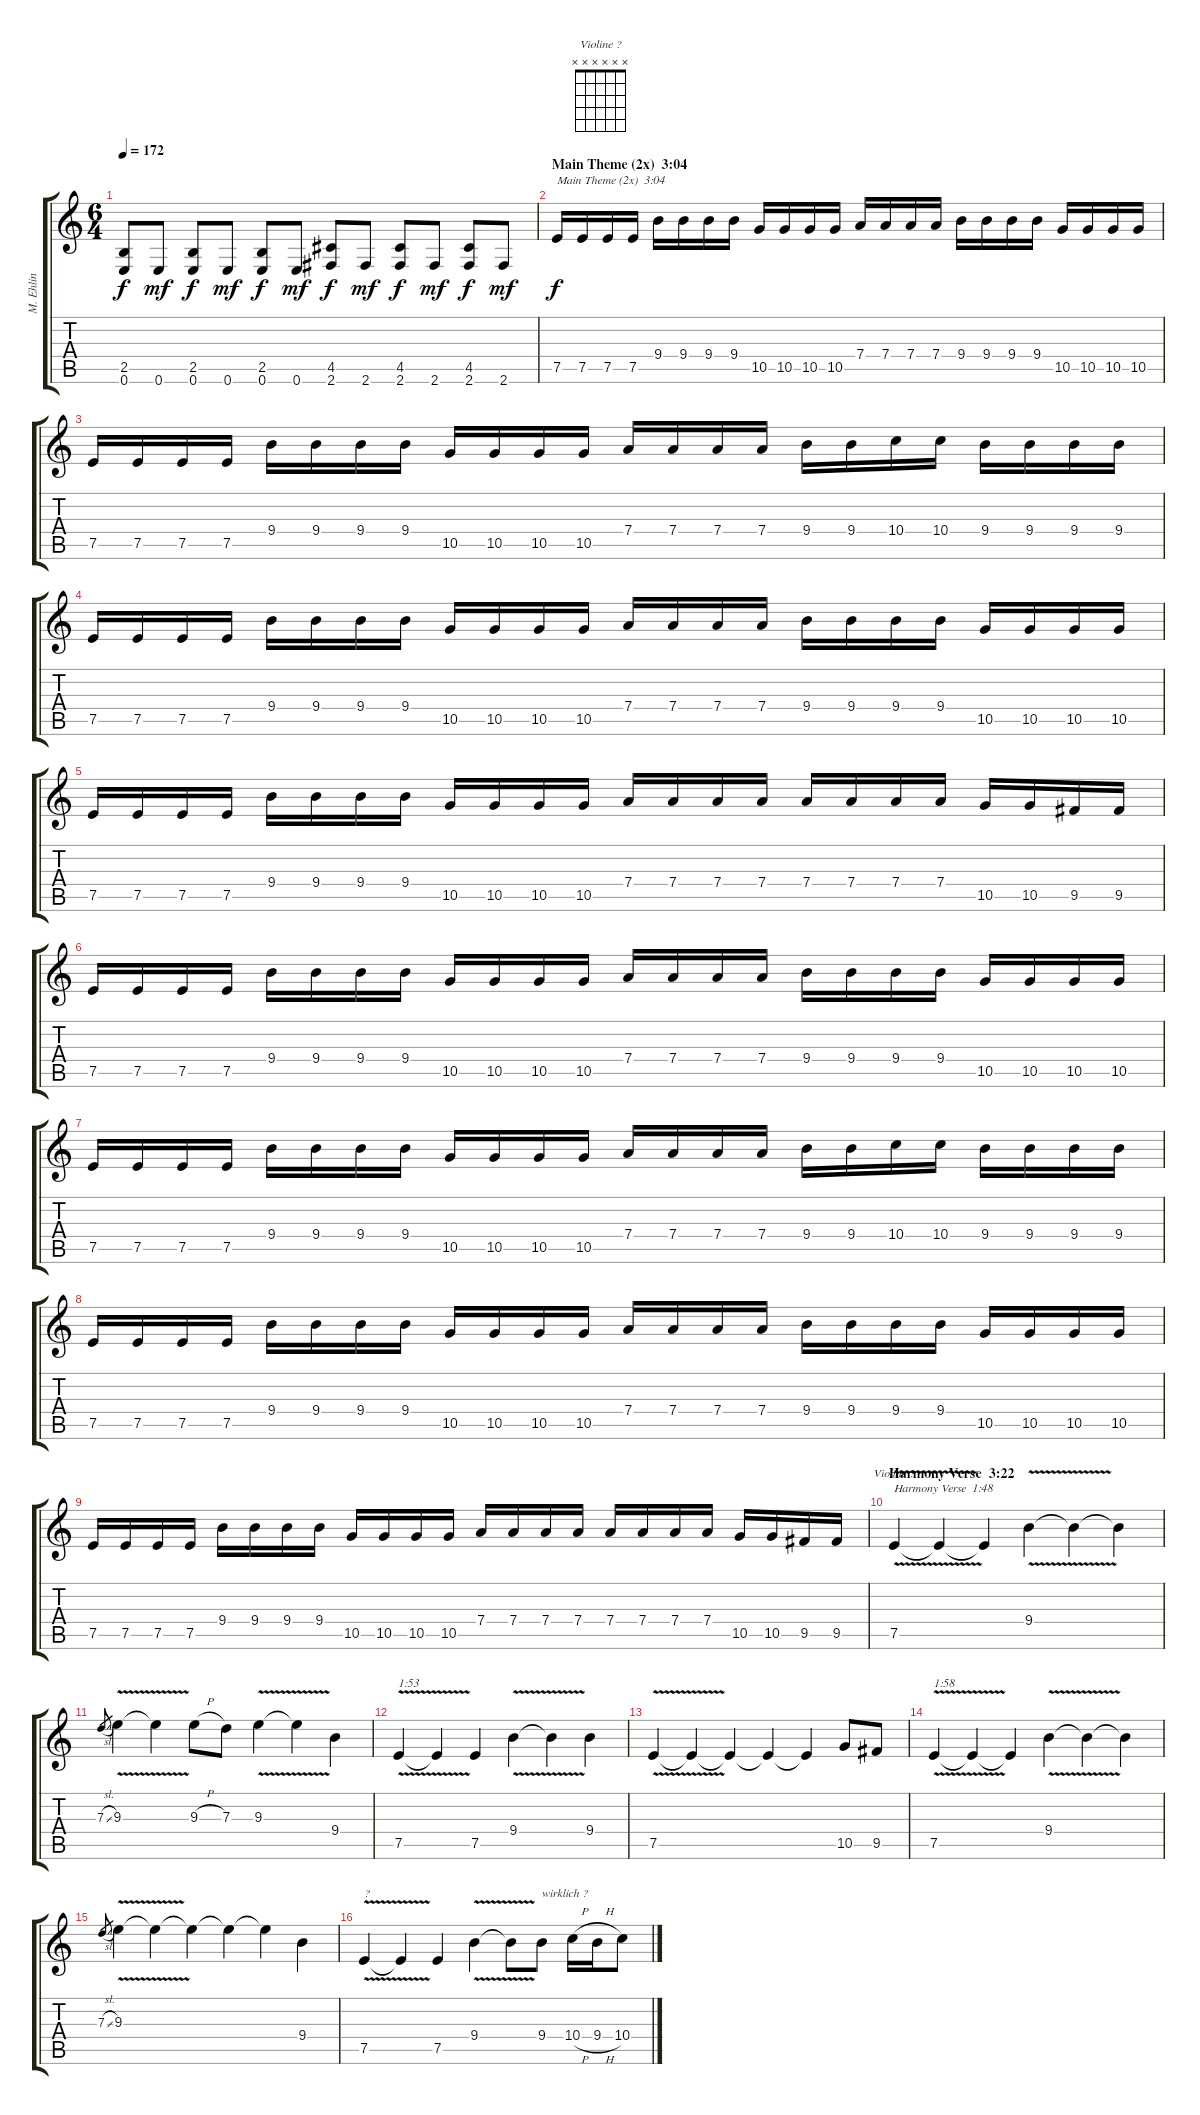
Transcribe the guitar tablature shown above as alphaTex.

\track ("M. Ehlin" "M. Ehlin") {instrument overdrivenguitar}
\staff {score tabs}
\tuning (E4 B3 G3 D3 A2 E2) {hide}
\chord ("Violine ?" x x x x x x)
\ts (6 4)
\tempo 172
\clef g2
\ks c
(2.5 0.6).8{dy f} 0.6.8{dy mf} (2.5 0.6).8{dy f} 0.6.8{dy mf} (2.5 0.6).8{dy f} 0.6.8{dy mf} (4.5 2.6).8{dy f} 2.6.8{dy mf} (4.5 2.6).8{dy f} 2.6.8{dy mf} (4.5 2.6).8{dy f} 2.6.8{dy mf} |
\section ("" "Main Theme (2x)  3:04")
7.5.16{txt "Main Theme (2x)  3:04" dy f} 7.5.16 7.5.16 7.5.16 9.4.16 9.4.16 9.4.16 9.4.16 10.5.16 10.5.16 10.5.16 10.5.16 7.4.16 7.4.16 7.4.16 7.4.16 9.4.16 9.4.16 9.4.16 9.4.16 10.5.16 10.5.16 10.5.16 10.5.16 |
7.5.16 7.5.16 7.5.16 7.5.16 9.4.16 9.4.16 9.4.16 9.4.16 10.5.16 10.5.16 10.5.16 10.5.16 7.4.16 7.4.16 7.4.16 7.4.16 9.4.16 9.4.16 10.4.16 10.4.16 9.4.16 9.4.16 9.4.16 9.4.16 |
7.5.16 7.5.16 7.5.16 7.5.16 9.4.16 9.4.16 9.4.16 9.4.16 10.5.16 10.5.16 10.5.16 10.5.16 7.4.16 7.4.16 7.4.16 7.4.16 9.4.16 9.4.16 9.4.16 9.4.16 10.5.16 10.5.16 10.5.16 10.5.16 |
7.5.16 7.5.16 7.5.16 7.5.16 9.4.16 9.4.16 9.4.16 9.4.16 10.5.16 10.5.16 10.5.16 10.5.16 7.4.16 7.4.16 7.4.16 7.4.16 7.4.16 7.4.16 7.4.16 7.4.16 10.5.16 10.5.16 9.5.16 9.5.16 |
7.5.16 7.5.16 7.5.16 7.5.16 9.4.16 9.4.16 9.4.16 9.4.16 10.5.16 10.5.16 10.5.16 10.5.16 7.4.16 7.4.16 7.4.16 7.4.16 9.4.16 9.4.16 9.4.16 9.4.16 10.5.16 10.5.16 10.5.16 10.5.16 |
7.5.16 7.5.16 7.5.16 7.5.16 9.4.16 9.4.16 9.4.16 9.4.16 10.5.16 10.5.16 10.5.16 10.5.16 7.4.16 7.4.16 7.4.16 7.4.16 9.4.16 9.4.16 10.4.16 10.4.16 9.4.16 9.4.16 9.4.16 9.4.16 |
7.5.16 7.5.16 7.5.16 7.5.16 9.4.16 9.4.16 9.4.16 9.4.16 10.5.16 10.5.16 10.5.16 10.5.16 7.4.16 7.4.16 7.4.16 7.4.16 9.4.16 9.4.16 9.4.16 9.4.16 10.5.16 10.5.16 10.5.16 10.5.16 |
7.5.16 7.5.16 7.5.16 7.5.16 9.4.16 9.4.16 9.4.16 9.4.16 10.5.16 10.5.16 10.5.16 10.5.16 7.4.16 7.4.16 7.4.16 7.4.16 7.4.16 7.4.16 7.4.16 7.4.16 10.5.16 10.5.16 9.5.16 9.5.16 |
\section ("" "Harmony Verse  3:22")
7.5{v}.4{ch "Violine ?" txt "Harmony Verse  1:48" volume 0} 7.5{t}.4 7.5{t}.4 9.4{v}.4 9.4{t}.4 9.4{t}.4 |
7.3{sl}.8{gr} 9.3{v}.4 9.3{t}.4 9.3{h}.8 7.3.8 9.3{v}.4 9.3{t}.4 9.4.4 |
7.5{v}.4{txt "1:53"} 7.5{t}.4 7.5.4 9.4{v}.4 9.4{t}.4 9.4.4 |
7.5{v}.4 7.5{t}.4 7.5{t}.4 7.5{t}.4 7.5{t}.4 10.5.8 9.5.8 |
7.5{v}.4{txt "1:58"} 7.5{t}.4 7.5{t}.4 9.4{v}.4 9.4{t}.4 9.4{t}.4 |
7.3{sl}.8{gr} 9.3{v}.4 9.3{t}.4 9.3{t}.4 9.3{t}.4 9.3{t}.4 9.4.4 |
7.5{v}.4{txt "?"} 7.5{t}.4 7.5.4 9.4{v}.4 9.4{t}.8 9.4.8{txt "wirklich ?"} 10.4{h}.16 9.4{h}.16 10.4.8
